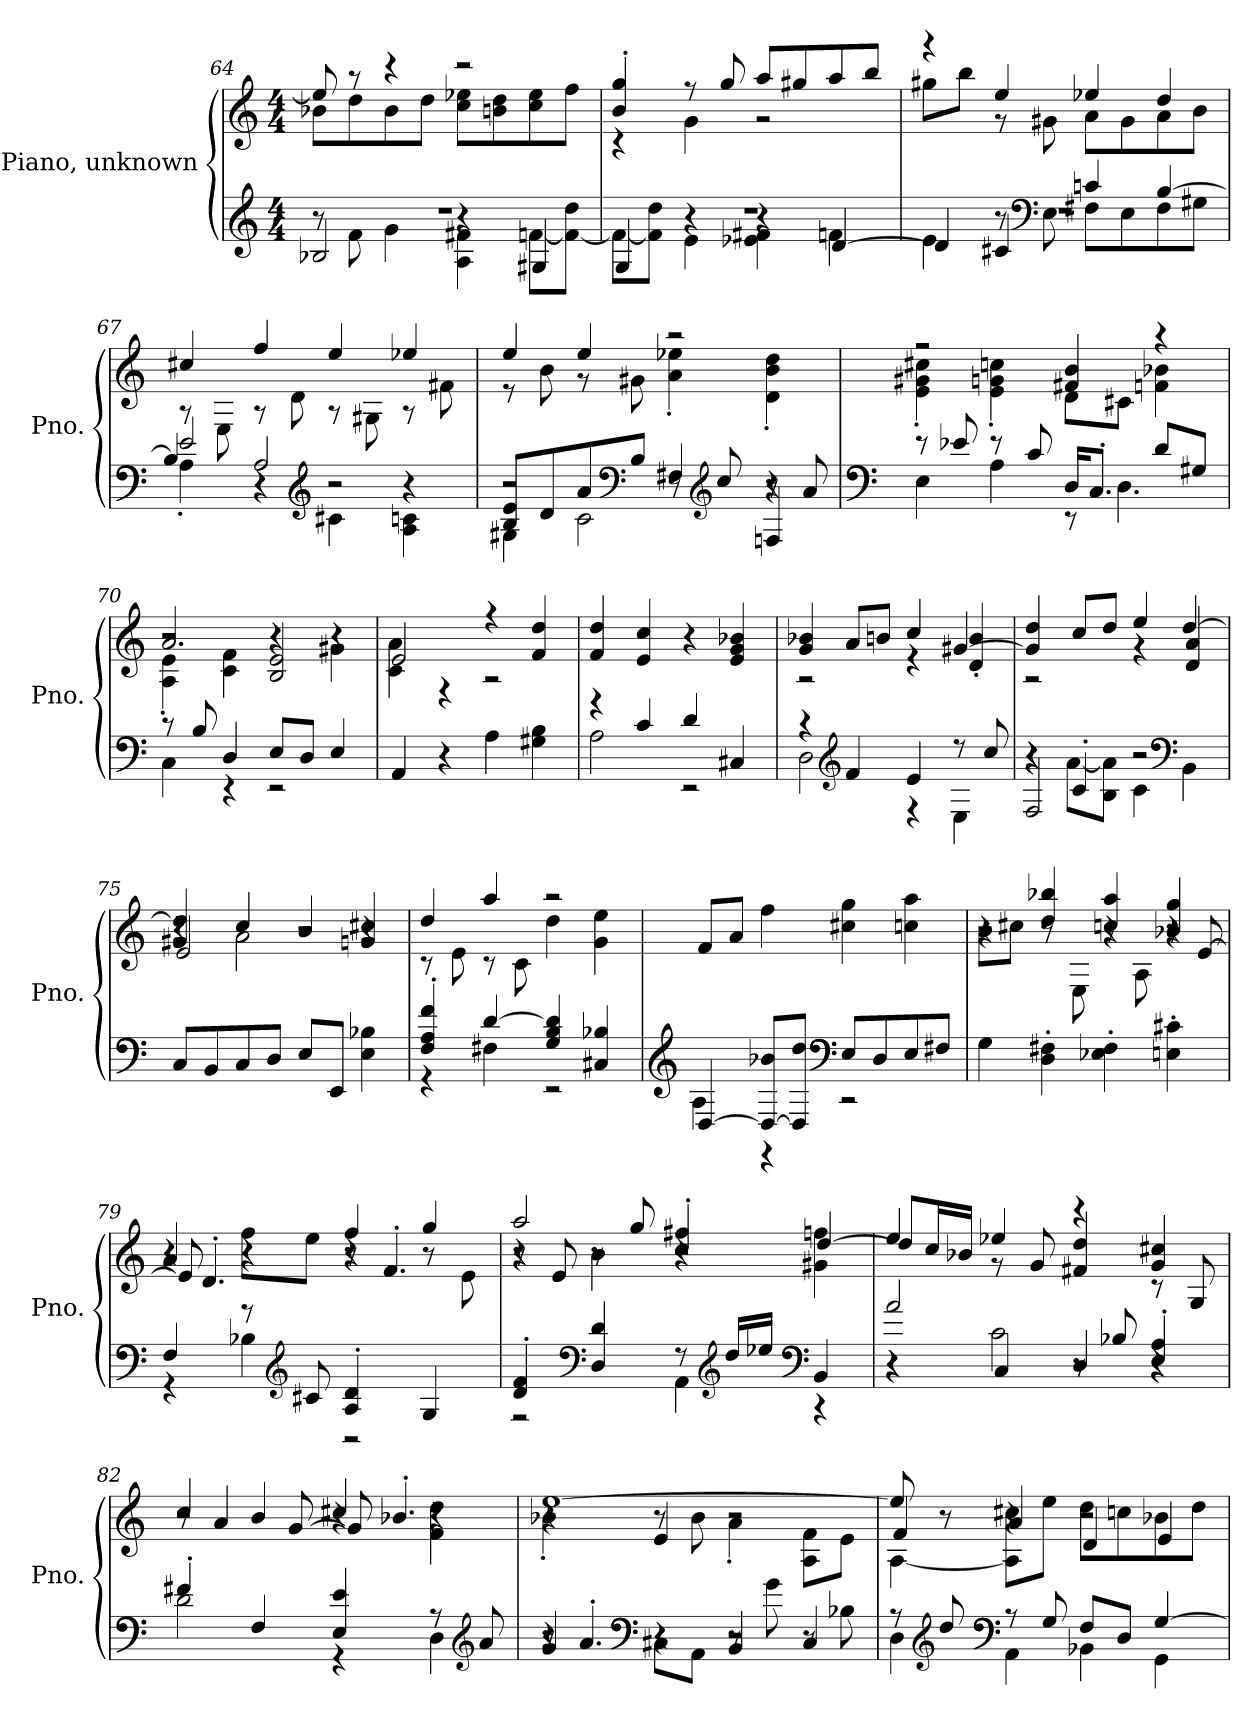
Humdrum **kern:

**kern	**kern
*part1	*part1
*staff2	*staff1
*I"Piano, unknown	*
*I'Pno.	*
!!LO:LB:g=z
*clefG2	*clefG2
*k[]	*k[]
*M4/4	*M4/4
=64	=64
*^	*^
*	*^	*	*
1r	8r	2B-X/	8ee-/]	8b-X\L
.	8f\	.	8r	8dd\
.	4g\	.	4r	8b-\
.	.	.	.	8dd\J
.	4A\ 4f#X\	4r	2r	8cc\ 8ee-X\L
.	.	.	.	8bn\ 8dd\
.	[8fn\L	4G#X/	.	8cc\ 8ee-\
.	8f\_ 8dd\J	.	.	8ff\J
=65	=65	=65	=65	=65
1r	8f\L_	4G/	4b/' 4gg/'	4r
.	8f\] 8dd\J	.	.	.
.	4e\	4r	8r	4g\
.	.	.	8gg/	.
.	4e-X\ 4f#X\	4r	8aa/L	2r
.	.	.	8gg#X/	.
.	4fn\	[4d/	8aa/	.
.	.	.	8bb/J	.
=66	=66	=66	=66	=66
1r	4e\	4d/]	4r	8gg#X\L
.	.	.	.	8bb\J
.	8r	4c#X/	4ee/	8r
*clefF4	*	*	*	*
.	8E\	.	.	8g#X\
.	8F#X\L	4cn/	4ee-X/	8a\L
.	8E\	.	.	8g#\
.	8F#\	[4B/	4dd/	8a\
.	8G#X\J	.	.	8b\J
!!LO:PB:g=z	!!
=67	=67	=67	=67	=67
2e/	4A'\	4B/]	4cc#X/	8r
.	.	.	.	8E\
.	4r	2A/	4ff/	8r
.	.	.	.	8d\
*clefG2	*	*	*	*
2r	4c#X\	.	4ee/	8r
.	.	.	.	8G#X\
.	4A\ 4cn\	4r	4ee-X/	8r
.	.	.	.	8f#X\
=68	=68	=68	=68	=68
8B/ 8e/L	4G#X\	2r	4ee/	8r
8d/	.	.	.	8b\
8a/	2c\	.	4ee/	8r
*clefF4	*	*	*	*
8B/J	.	.	.	8g#X\
8r	.	4F#X/	2r	4a\' 4ee-X\'
*clefG2	*	*	*	*
8cc/	.	.	.	.
8r	4r	4Fn/	.	4d\' 4b\' 4dd\'
8a/	.	.	.	.
*v	*v	*v	*	*
=69	=69	=69
*clefF4	*	*
*^	*	*
8r	4E\	2r	4e\' 4g#X\' 4cc#X\'
8e-X/	.	.	.
8r	4A\	.	4e\' 4gn\' 4ccn\'
8c/	.	.	.
16D/KL	8r	4f#X/ 4b/	8d\L
8.C'/J	.	.	.
.	4.D\	.	8c#X\J
8d/L	.	4r	4fn\ 4b-X\
8G#X/J	.	.	.
!!LO:LB:g=z
=70	=70	=70	=70
*	*	*	*^
8r	4C\	2.a/	4A\' 4e\'	2r
8B/	.	.	.	.
4D/	4r	.	4c\ 4f\	.
8E/L	2r	.	4r	2B/ 2e/
8D/J	.	.	.	.
4E/	.	4r	4g#X\	.
*v	*v	*	*	*
*	*	*v	*v
=71	=71	=71
4AA/	2e/	4c\ 4a\
4r	.	4r
4A\	4r	2r
4G#X\ 4B\	4f/ 4dd/	.
*	*v	*v
=72	=72
*^	*
4r	2A\	4f/ 4dd/
4c/	.	4e/ 4cc/
4d/	2r	4r
4C#X/	.	4e/ 4g/ 4b-X/
=73	=73	=73
*	*	*^
4r	2D\	4g/ 4b-X/	2r
*clefG2	*	*	*
4f/	.	8a/L	.
.	.	8bn/J	.
4e/	4r	4cc/	4r
8r	4E\	[4g#X/	4d/' 4b/'
8cc/	.	.	.
=74	=74	=74	=74
*	*^	*	*
4r	4r	2F/	4g#/] 4dd/	2r
4c'/	[8a\L	.	8cc/L	.
.	8B\ 8a\]J	.	8dd/J	.
2r	4c\	2r	4ee/	4r
*clefF4	*	*	*	*
.	4BB\	.	[4dd/	4d/ 4a/
*v	*v	*v	*	*
!!LO:LB:g=z
=75	=75	=75
*	*	*^
8C/L	4g#X/ 4dd/]	4r	2e/
8BB/	.	.	.
8C/	4cc/	2a\	.
8D/J	.	.	.
8E/L	4b/	.	2r
8EE/J	.	.	.
4E\ 4B-X\	4gn/ 4cc#X/	4r	.
*	*	*v	*v
=76	=76	=76
*^	*	*
4F/' 4A/' 4f/'	4r	4dd/	8r
.	.	.	8e\
[4d/	4F#X\	4aa/	8r
.	.	.	8c\
4G/ 4B/ 4d/]	2r	2r	4dd\
4C#X/ 4B-X/	.	.	4g\ 4ee\
*	*	*v	*v
=77	=77	=77
*clefG2	*	*
[4D/	4A\	8f/L
.	.	8a/J
8D/_ 8b-X/L	4r	4ff\
8D/] 8dd/J	.	.
*clefF4	*	*
8E/L	2r	4cc#X\ 4gg\
8D/	.	.
8E/	.	4ccn\ 4aa\
8F#X/J	.	.
*v	*v	*
=78	=78
*	*^
*	*	*^
4G\	4r	8b\L	2r
.	.	8cc#X\J	.
4D\' 4F#X\'	4dd/ 4bb-X/	8r	.
.	.	8E\	.
4E-X\' 4F#\'	4ccn/ 4aa/	8r	4r
.	.	8A\	.
4En\' 4c#X\'	4b-X/ 4gg/	4r	8r
.	.	.	[8e/
!!LO:LB:g=z	!!	!!
=79	=79	=79	=79
*^	*	*	*
4F/	4r	4a/	4r	8e/]
.	.	.	.	4.d'/
8r	4B-X\	4r	8ff\L	.
*clefG2	*	*	*	*
8c#X/	.	.	8ee\J	.
4A/' 4d/'	2r	4ff/	4r	8r
.	.	.	.	4.f'/
4G/	.	4gg/	8r	.
.	.	.	8e\	.
=80	=80	=80	=80	=80
4d/' 4f/'	2r	2aa/	4r	8r
.	.	.	.	8e/
*clefF4	*	*	*	*
4D/ 4d/	.	.	4b\	8r
.	.	.	.	8gg/
8r	4AA\	2r	4r	4cc/' 4ff#X/'
*clefG2	*	*	*	*
16dd/LL	.	.	.	.
16ee-X/JJ	.	.	.	.
*clefF4	*	*	*	*
4BB/	4r	.	4g#X\ 4ffn\	[4dd/
*	*	*	*v	*v
=81	=81	=81	=81
*	*^	*	*
2a/	4r	4r	4ee/	8dd/L]
.	.	.	.	16cc/L
.	.	.	.	16b-X/JJ
.	2c\	4C/	4ee-X/	8r
.	.	.	.	8g/
4D/	.	8r	4r	4f#X/ 4dd/
.	.	8B-X/	.	.
4r	4r	4E/' 4A/'	4g/ 4cc#X/	8r
.	.	.	.	8G/
*	*v	*v	*	*
!!LO:LB:g=z
=82	=82	=82	=82
*	*	*	*^
4f#X'/	2d\	4cc/	2r	8r
.	.	.	.	4a/
4F/	.	4b/	.	.
.	.	.	.	[8g/
4E/ 4e/	4r	4cc#X/	4r	8g/]
.	.	.	.	4.b-X'/
8r	4D\	4r	4f\ 4dd\	.
*clefG2	*	*	*	*
8a/	.	.	.	.
=83	=83	=83	=83	=83
*	*^	*	*	*
8r	4r	4g/	[1ee	4b-X'\	4r
4.a'/	.	.	.	.	.
*clefF4	*	*	*	*	*
.	8C#X\L	4r	.	8r	4e/
.	8AA\J	.	.	8b-\	.
2r	8r	4BB/	.	4a'\	2r
.	8g\	.	.	.	.
.	8r	4C#/	.	8A\ 8f\L	.
.	8B-X\	.	.	8e\J	.
*	*v	*v	*	*	*
=84	=84	=84	=84	=84
8r	4D\	8ee/]	[4A\	4f/
*clefG2	*	*	*	*
8dd/	.	8r	.	.
*clefF4	*	*	*	*
8r	4AA\	4r	8A\] 8cc#X\L	4a/
8G/	.	.	8ee\J	.
8F/L	4BB-X\	2r	8dd\L	4d/
8D/J	.	.	8ccn\	.
[4G/	4GG\	.	8b-X\	4e/
.	.	.	8dd\J	.
*v	*v	*	*	*
*	*v	*v	*v
=	=
*-	*-
